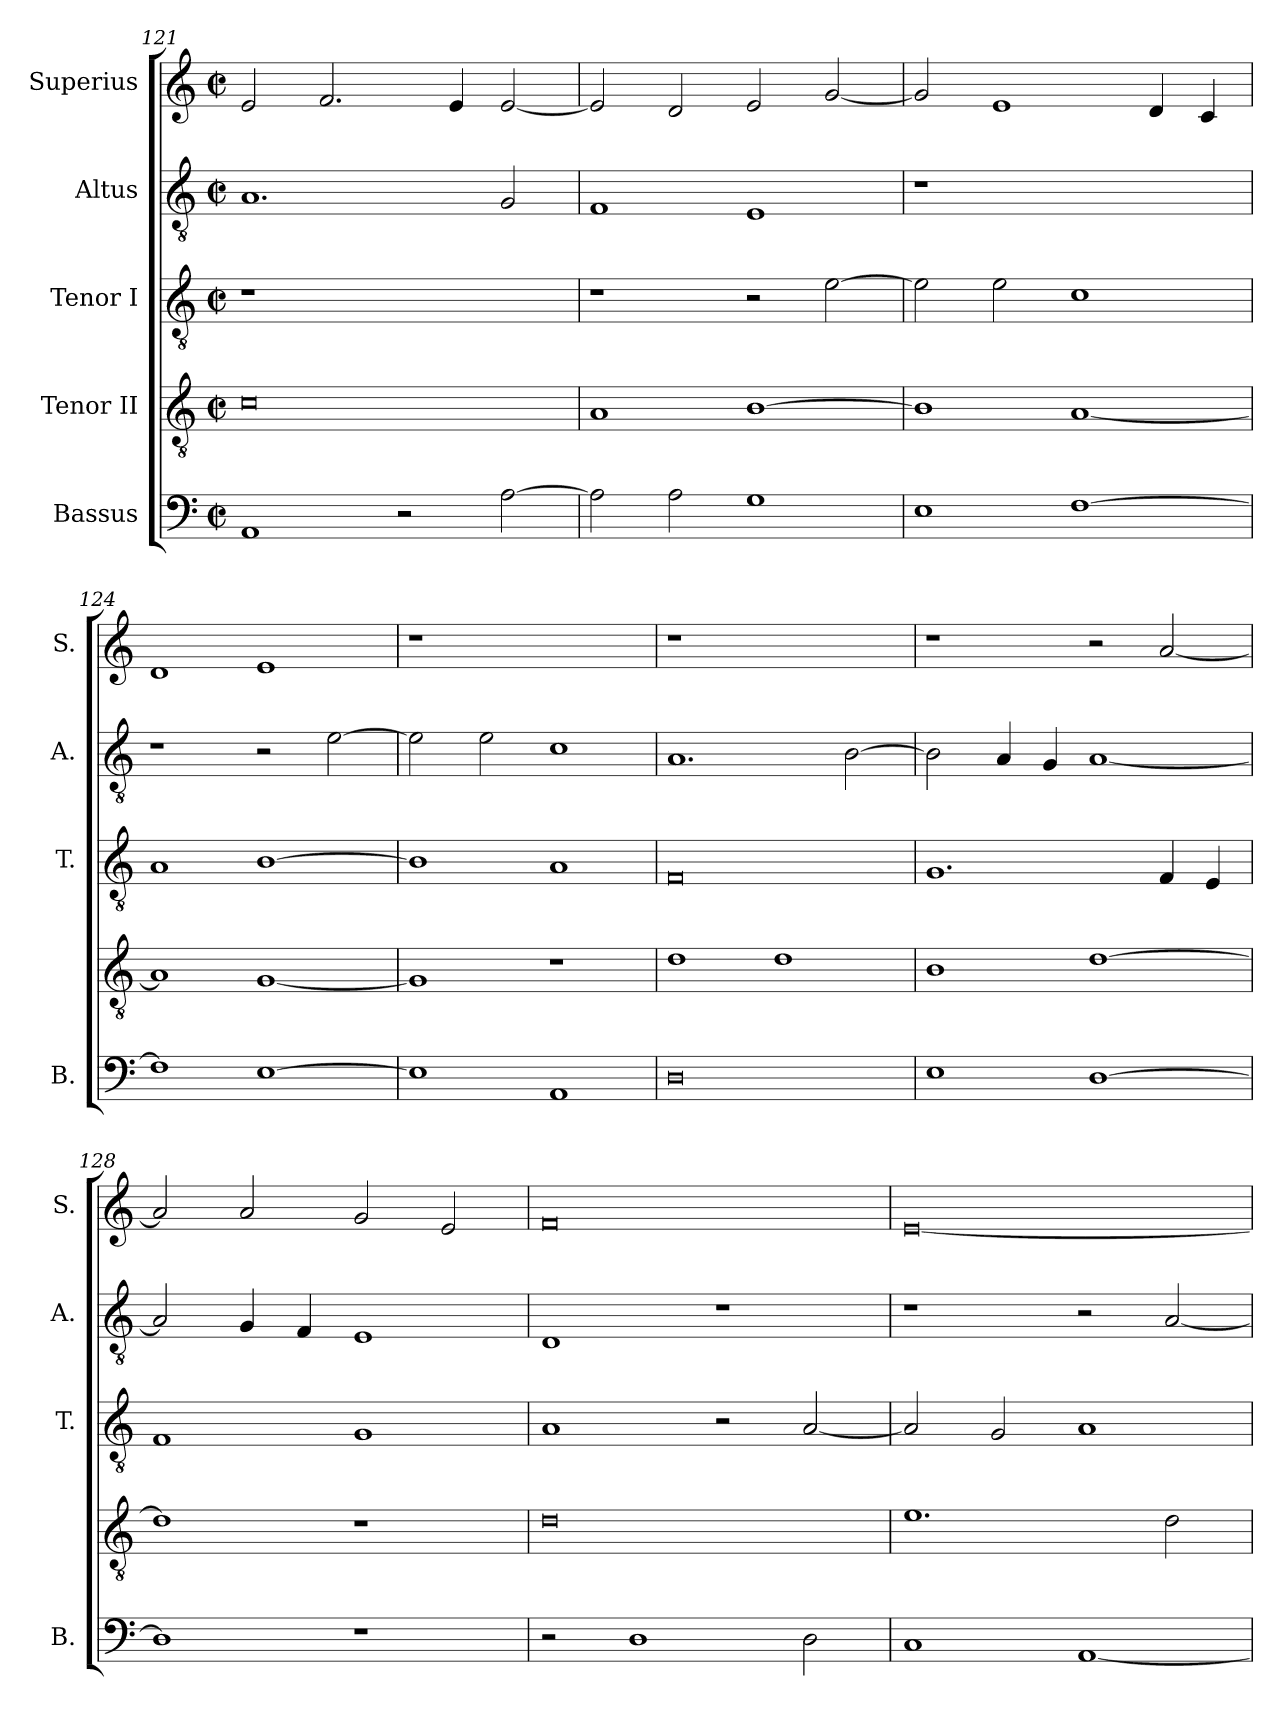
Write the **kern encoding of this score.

**kern	**kern	**kern	**kern	**kern
*part5	*part4	*part3	*part2	*part1
*staff5	*staff4	*staff3	*staff2	*staff1
*I"Bassus	*I"Tenor II	*I"Tenor I	*I"Altus	*I"Superius
*I'B.	*	*I'T.	*I'A.	*I'S.
*clefF4	*clefGv2	*clefGv2	*clefGv2	*clefG2
*	*ITrd7c12	*ITrd7c12	*ITrd7c12	*
*k[]	*k[]	*k[]	*k[]	*k[]
*C:	*C:	*C:	*C:	*C:
*M2/2	*M2/2	*M2/2	*M2/2	*M2/2
*met(c|)	*met(c|)	*met(c|)	*met(c|)	*met(c|)
=121	=121	=121	=121	=121
!	!	!LO:N:vis=1	!	!
1AAi	0Ci	1r	1.AAi	2ei/
.	.	.	.	2.fi/
2r	.	1ryy	.	.
.	.	.	.	4ei/
[>2Ai\	.	.	2GGi/	[<2ei/
!!LO:PB:g=z
=122	=122	=122	=122	=122
2Ai\]	1AAi	1r	1FFi	2ei/]
2Ai\	.	.	.	2di/
1Gi	[>1BBi	2r	1EEi	2ei/
.	.	[>2Ei\	.	[<2gi/
=123	=123	=123	=123	=123
!	!	!	!LO:N:vis=1	!
1Ei	1BBi]	2Ei\]	1r	2gi/]
.	.	2Ei\	.	1ei
[>1Fi	[<1AAi	1Ci	1ryy	.
.	.	.	.	4di/
.	.	.	.	4ci/
=124	=124	=124	=124	=124
1Fi]	1AAi]	1AAi	1r	1di
[>1Ei	[<1GGi	[>1BBi	2r	1ei
.	.	.	[>2Ei\	.
=125	=125	=125	=125	=125
!	!	!	!	!LO:N:vis=1
1Ei]	1GGi]	1BBi]	2Ei\]	1r
.	.	.	2Ei\	.
1AAi	1r	1AAi	1Ci	1ryy
=126	=126	=126	=126	=126
!	!	!	!	!LO:N:vis=1
0Di	1Di	0FFi	1.AAi	1r
.	1Di	.	.	1ryy
.	.	.	[>2BBi\	.
!!LO:LB:g=z
=127	=127	=127	=127	=127
1Ei	1BBi	1.GGi	2BBi\]	1r
.	.	.	4AAi/	.
.	.	.	4GGi/	.
[>1Di	[>1Di	.	[<1AAi	2r
.	.	4FFi/	.	[<2ai/
.	.	4EEi/	.	.
=128	=128	=128	=128	=128
1Di]	1Di]	1FFi	2AAi/]	2ai/]
.	.	.	4GGi/	2ai/
.	.	.	4FFi/	.
1r	1r	1GGi	1EEi	2gi/
.	.	.	.	2ei/
=129	=129	=129	=129	=129
2r	0Di	1AAi	1DDi	0fi
1Di	.	.	.	.
.	.	2r	1r	.
2Di\	.	[<2AAi/	.	.
=130	=130	=130	=130	=130
1Ci	1.Ei	2AAi/]	1r	[<0ei
.	.	2GGi/	.	.
[<1AAi	.	1AAi	2r	.
.	2Di\	.	[<2AAi/	.
=	=	=	=	=
*-	*-	*-	*-	*-
